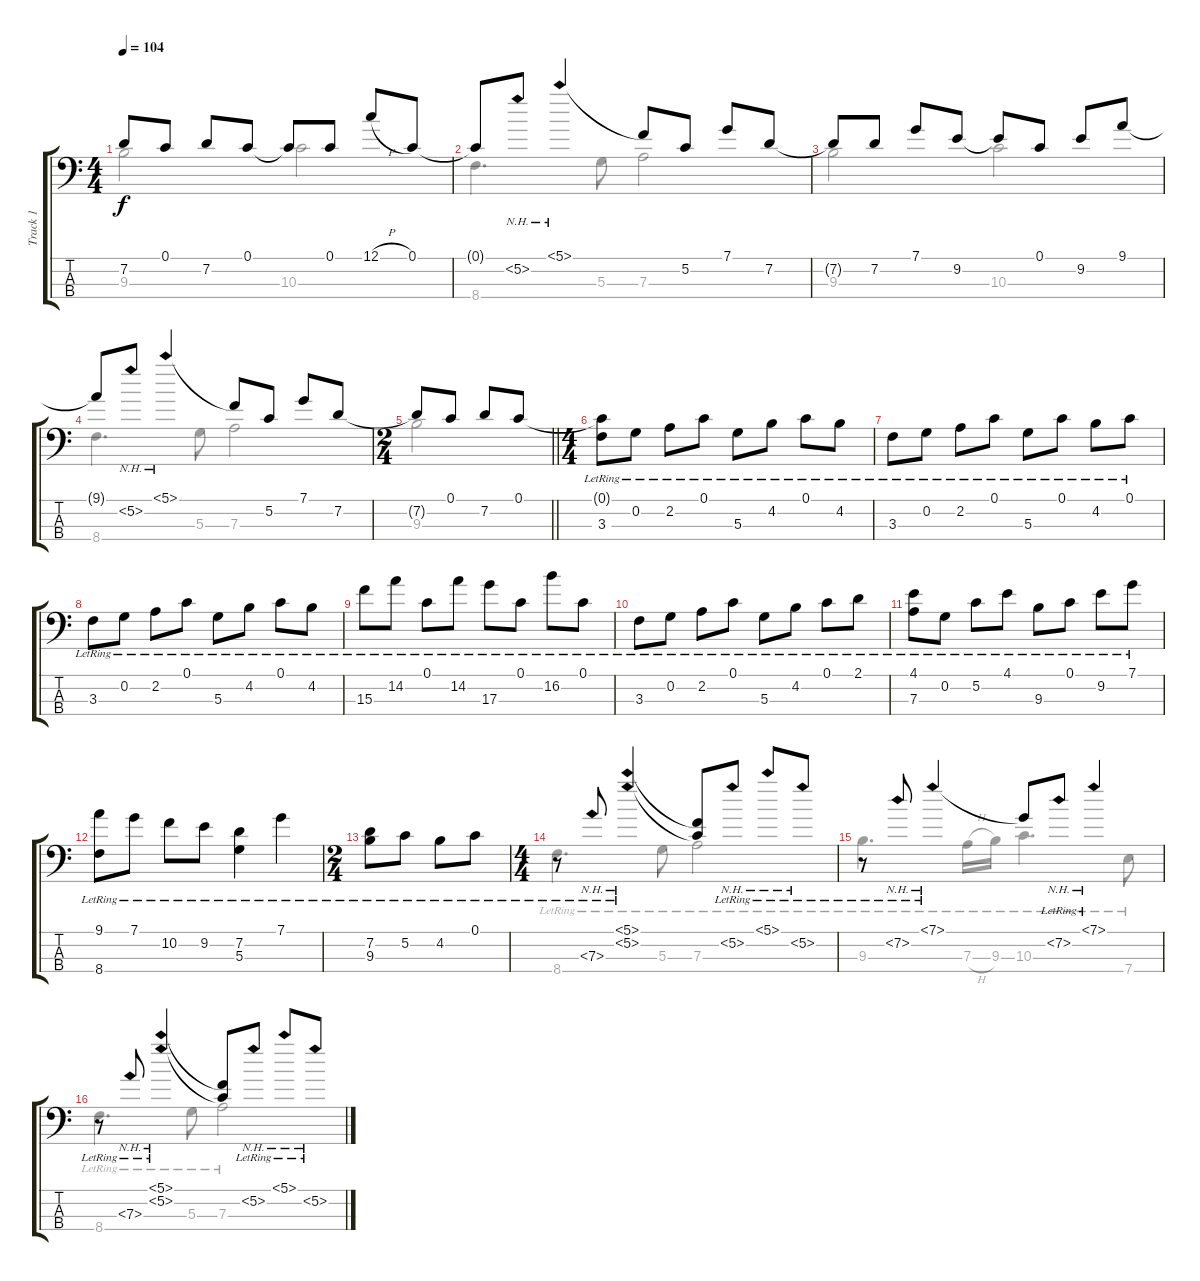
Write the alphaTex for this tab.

\track ("Track 1" "Track 1") {instrument electricbassfinger}
\staff {score tabs}
\tuning (C3 G2 D2 A1) {hide}
\voice
\ts (4 4)
\tempo 104
\clef f4
\ks c
7.2{t}.8{dy f} 0.1.8 7.2.8 0.1.8 0.1{t}.8 0.1.8 12.1{h}.8 0.1.8 |
0.1{t}.8 5.2{nh}.8 5.1{nh}.4 5.1{t}.8 5.2.8 7.1.8 7.2.8 |
7.2{t}.8 7.2.8 7.1.8 9.2.8 9.2{t}.8 0.1.8 9.2.8 9.1.8 |
9.1{t}.8 5.2{nh}.8 5.1{nh}.4 5.1{t}.8 5.2.8 7.1.8 7.2.8 |
\ts (2 4)
\barLineRight lightlight
7.2{t}.8 0.1.8 7.2.8 0.1.8 |
\ts (4 4)
(0.1{t} 3.3{lr}).8 0.2{lr}.8 2.2{lr}.8 0.1{lr}.8 5.3{lr}.8 4.2{lr}.8 0.1{lr}.8 4.2{lr}.8 |
3.3{lr}.8 0.2{lr}.8 2.2{lr}.8 0.1{lr}.8 5.3{lr}.8 0.1{lr}.8 4.2{lr}.8 0.1{lr}.8 |
3.3{lr}.8 0.2{lr}.8 2.2{lr}.8 0.1{lr}.8 5.3{lr}.8 4.2{lr}.8 0.1{lr}.8 4.2{lr}.8 |
15.3{lr}.8 14.2{lr}.8 0.1{lr}.8 14.2{lr}.8 17.3{lr}.8 0.1{lr}.8 16.2{lr}.8 0.1{lr}.8 |
3.3{lr}.8 0.2{lr}.8 2.2{lr}.8 0.1{lr}.8 5.3{lr}.8 4.2{lr}.8 0.1{lr}.8 2.1{lr}.8 |
(4.1{lr} 7.3{lr}).8 0.2{lr}.8 5.2{lr}.8 4.1{lr}.8 9.3{lr}.8 0.1{lr}.8 9.2{lr}.8 7.1{lr}.8 |
(9.1{lr} 8.4{lr}).8 7.1{lr}.8 10.2{lr}.8 9.2{lr}.8 (7.2{lr} 5.3{lr}).4 7.1{lr}.4 |
\ts (2 4)
(7.2{lr} 9.3{lr}).8 5.2{lr}.8 4.2{lr}.8 0.1{lr}.8 |
\ts (4 4)
r.8 7.3{nh lr}.8 (5.1{nh lr} 5.2{nh lr}).4 (5.1{t} 5.2{t}).8 5.2{nh lr}.8 5.1{nh lr}.8 5.2{nh lr}.8 |
r.8 7.2{nh lr}.8 7.1{nh lr}.4 7.1{t}.8 7.2{nh lr}.8 7.1{nh lr}.4 |
r.8 7.3{nh lr}.8 (5.1{nh lr} 5.2{nh lr}).4 (5.1{t} 5.2{t}).8 5.2{nh lr}.8 5.1{nh lr}.8 5.2{nh lr}.8
\voice
\clef f4
\ottava regular
\simile none
\ks c
9.3.2{dy f} 10.3.2 |
8.4.4{d} 5.3.8 7.3.2 |
9.3.2 10.3.2 |
8.4.4{d} 5.3.8 7.3.2 |
\barLineRight lightlight
9.3.2 |
|
|
|
|
|
|
|
|
8.4{lr}.4{d} 5.3{lr}.8 7.3{lr}.2 |
9.3{lr}.4{d} 7.3{h lr}.16 9.3{lr}.16 10.3{lr}.4{d} 7.4{lr}.8 |
8.4{lr}.4{d} 5.3{lr}.8 7.3{lr}.2
